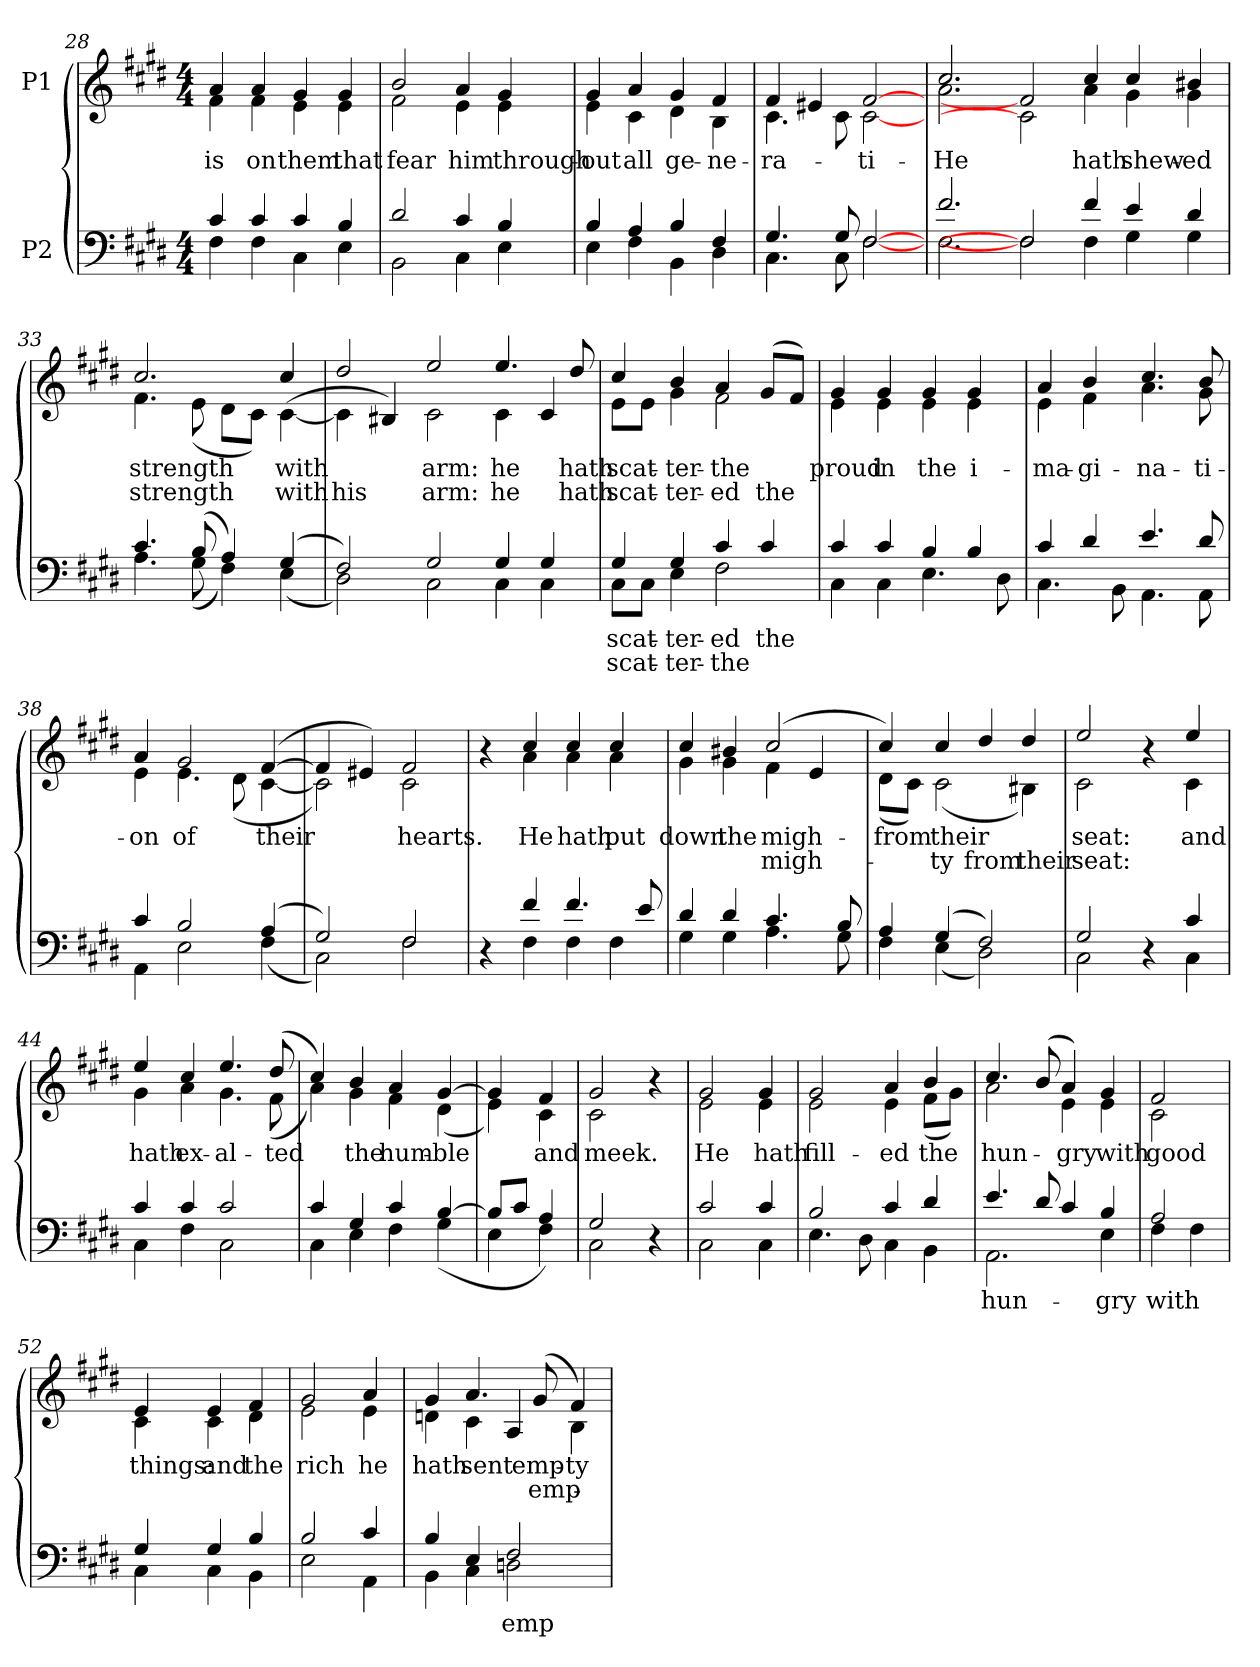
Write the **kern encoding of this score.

**kern	**text	**text	**kern	**text	**text
*part2	*part2	*part2	*part1	*part1	*part1
*staff2	*staff2	*staff2	*staff1	*staff1	*staff1
*I"P2	*	*	*I"P1	*	*
*clefF4	*	*	*clefG2	*	*
*k[f#c#g#d#]	*	*	*k[f#c#g#d#]	*	*
*E:	*	*	*E:	*	*
*M4/4	*	*	*M4/4	*	*
=28	=28	=28	=28	=28	=28
*^	*	*	*	*	*
!	!	!	!	!	!LO:LY:b	!
*	*	*	*	*^	*	*
4c#/	4F#\	.	.	4a/	4f#\	is	.
!	!	!	!	!	!	!LO:LY:b	!
4c#/	4F#\	.	.	4a/	4f#\	on	.
!	!	!	!	!	!	!LO:LY:b	!
4c#/	4C#\	.	.	4g#/	4e\	them	.
!	!	!	!	!	!	!LO:LY:b	!
4B/	4E\	.	.	4g#/	4e\	that	.
!!LO:PB:g=z	!!
=29	=29	=29	=29	=29	=29	=29	=29
!	!	!	!	!	!	!LO:LY:b	!
2d#/	2BB\	.	.	2b/	2f#\	fear	.
!	!	!	!	!	!	!LO:LY:b	!
4c#/	4C#\	.	.	4a/	4e\	him	.
!	!	!	!	!	!	!LO:LY:b	!
4B/	4E\	.	.	4g#/	4e\	through-	.
=30	=30	=30	=30	=30	=30	=30	=30
!	!	!	!	!	!	!LO:LY:b	!
4B/	4E\	.	.	4g#/	4e\	-out	.
!	!	!	!	!	!	!LO:LY:b	!
4A/	4F#\	.	.	4a/	4c#\	all	.
!	!	!	!	!	!	!LO:LY:b	!
4B/	4BB\	.	.	4g#/	4d#\	ge-	.
!	!	!	!	!	!	!LO:LY:b	!
4F#/	4D#\	.	.	4f#/	4B\	-ne-	.
=31	=31	=31	=31	=31	=31	=31	=31
!	!	!	!	!	!	!LO:LY:b	!
4.G#/	4.C#\	.	.	4f#/	4.c#\	-ra-	.
.	.	.	.	4e#X/	.	.	.
8G#/	8C#\	.	.	.	8c#\	.	.
!	!	!	!	!	!	!LO:LY:b	!
[2F#	[2F#	.	.	[2f#	[2c#	-ti-	.
=32	=32	=32	=32	=32	=32	=32	=32
!	!	!	!	!	!	!LO:LY:b	!
2.f#/	2.F#\	.	.	2.cc#/	2.a\	He	.
2F#]	2F#]	.	.	2f#]	2c#]	.	.
!	!	!	!	!	!	!LO:LY:b	!
4f#/	4F#\	.	.	4cc#/	4a\	hath	.
!	!	!	!	!	!	!LO:LY:b	!
4e/	4G#\	.	.	4cc#/	4g#\	shew-	.
!	!	!	!	!	!	!LO:LY:b	!
4d#/	4G#\	.	.	4b#X/	4g#\	-ed	.
!!LO:LB:g=z	!!
=33	=33	=33	=33	=33	=33	=33	=33
!	!	!	!	!	!	!LO:LY:b	!LO:LY:b
4.c#/	4.A\	.	.	2.cc#/	4.f#\	strength	strength
(>8B/	(<8G#\	.	.	.	(<8e\	.	.
4A/)	4F#\)	.	.	.	8d#\L	.	.
.	.	.	.	.	8c#\J)	.	.
!	!	!	!	!	!	!LO:LY:b	!LO:LY:b
(>4G#/	(<4E\	.	.	4cc#/	(<[4c#\	with	with
=34	=34	=34	=34	=34	=34	=34	=34
!	!	!	!	!	!	!	!LO:LY:b
2F#/)	2D#\)	.	.	2dd#/	4c#\]	.	his
.	.	.	.	.	4B#X/)	.	.
!	!	!	!	!	!	!LO:LY:b	!LO:LY:b
2G#/	2C#\	.	.	2ee/	2c#\	arm:	arm:
!	!	!	!	!	!	!LO:LY:b	!LO:LY:b
4G#/	4C#\	.	.	4.ee/	4c#\	he	he
4G#/	4C#\	.	.	.	4c#/	.	.
!	!	!	!	!	!	!LO:LY:b	!LO:LY:b
.	.	.	.	8dd#/	.	hath	hath
=35	=35	=35	=35	=35	=35	=35	=35
!	!	!LO:LY:b	!LO:LY:b	!	!	!LO:LY:b	!LO:LY:b
4G#/	8C#\L	scat-	scat-	4cc#/	8e\L	scat-	scat-
.	8C#\J	.	.	.	8e\J	.	.
!	!	!LO:LY:b	!LO:LY:b	!	!	!LO:LY:b	!LO:LY:b
4G#/	4E\	-ter-	-ter-	4b/	4g#\	-ter-	-ter-
!	!	!LO:LY:b	!LO:LY:b	!	!	!LO:LY:b	!LO:LY:b
4c#/	2F#\	-ed	the	4a/	2f#\	the	-ed
!	!	!LO:LY:b	!	!	!	!	!LO:LY:b
4c#/	.	the	.	(>8g#/L	.	.	the
.	.	.	.	8f#/J)	.	.	.
=36	=36	=36	=36	=36	=36	=36	=36
!	!	!	!	!	!	!LO:LY:b	!
4c#/	4C#\	.	.	4g#/	4e\	proud	.
!	!	!	!	!	!	!LO:LY:b	!
4c#/	4C#\	.	.	4g#/	4e\	in	.
!	!	!	!	!	!	!LO:LY:b	!
4B/	4.E\	.	.	4g#/	4e\	the	.
!	!	!	!	!	!	!LO:LY:b	!
4B/	.	.	.	4g#/	4e\	i-	.
.	8D#\	.	.	.	.	.	.
!!LO:LB:g=z	!!
=37	=37	=37	=37	=37	=37	=37	=37
!	!	!	!	!	!	!LO:LY:b	!
4c#/	4.C#\	.	.	4a/	4e\	-ma-	.
!	!	!	!	!	!	!LO:LY:b	!
4d#/	.	.	.	4b/	4f#\	-gi-	.
.	8BB\	.	.	.	.	.	.
!	!	!	!	!	!	!LO:LY:b	!
4.e/	4.AA\	.	.	4.cc#/	4.a\	-na-	.
!	!	!	!	!	!	!LO:LY:b	!
8d#/	8AA\	.	.	8b/	8g#\	-ti-	.
=38	=38	=38	=38	=38	=38	=38	=38
!	!	!	!	!	!	!LO:LY:b	!
4c#/	4AA\	.	.	4a/	4e\	-on	.
!	!	!	!	!	!	!LO:LY:b	!
2B/	2E\	.	.	2g#/	4.e\	of	.
.	.	.	.	.	(<8d#\	.	.
!	!	!	!	!	!	!LO:LY:b	!
(>4A/	(<4F#\	.	.	(>[4f#/	[4c#\	their	.
=39	=39	=39	=39	=39	=39	=39	=39
2G#/)	2C#\)	.	.	4f#/]	2c#\])	.	.
.	.	.	.	4e#X/)	.	.	.
!	!	!	!	!	!	!LO:LY:b	!
2F#/	2F#\	.	.	2f#/	2c#\	hearts.	.
=40	=40	=40	=40	=40	=40	=40	=40
4r	4ryy	.	.	4r	4ryy	.	.
!	!	!	!	!	!	!LO:LY:b	!
4f#/	4F#\	.	.	4cc#/	4a\	He	.
!	!	!	!	!	!	!LO:LY:b	!
4.f#/	4F#\	.	.	4cc#/	4a\	hath	.
!	!	!	!	!	!	!LO:LY:b	!
.	4F#\	.	.	4cc#/	4a\	put	.
8e/	.	.	.	.	.	.	.
=41	=41	=41	=41	=41	=41	=41	=41
!	!	!	!	!	!	!LO:LY:b	!
4d#/	4G#\	.	.	4cc#/	4g#\	down	.
!	!	!	!	!	!	!LO:LY:b	!
4d#/	4G#\	.	.	4b#X/	4g#\	the	.
!	!	!	!	!	!	!LO:LY:b	!LO:LY:b
4.c#/	4.A\	.	.	(>2cc#/	4f#\	migh-	migh-
.	.	.	.	.	4e/	.	.
8B/	8G#\	.	.	.	.	.	.
!!LO:LB:g=z	!!
=42	=42	=42	=42	=42	=42	=42	=42
!	!	!	!	!	!	!LO:LY:b	!
4A/	4F#\	.	.	4cc#/)	(<8d#\L	from	.
.	.	.	.	.	8c#\J)	.	.
!	!	!	!	!	!	!LO:LY:b	!LO:LY:b
(>4G#/	(<4E\	.	.	4cc#/	(<2c#\	their	-ty
!	!	!	!	!	!	!	!LO:LY:b
2F#/)	2D#\)	.	.	4dd#/	.	.	from
!	!	!	!	!	!	!	!LO:LY:b
.	.	.	.	4dd#/	4B#X\)	.	their
=43	=43	=43	=43	=43	=43	=43	=43
!	!	!	!	!	!	!LO:LY:b	!LO:LY:b
2G#/	2C#\	.	.	2ee/	2c#\	seat:	seat:
4r	4ryy	.	.	4r	4ryy	.	.
!	!	!	!	!	!	!LO:LY:b	!
4c#/	4C#\	.	.	4ee/	4c#\	and	.
=44	=44	=44	=44	=44	=44	=44	=44
!	!	!	!	!	!	!LO:LY:b	!
4c#/	4C#\	.	.	4ee/	4g#\	hath	.
!	!	!	!	!	!	!LO:LY:b	!
4c#/	4F#\	.	.	4cc#/	4a\	ex-	.
!	!	!	!	!	!	!LO:LY:b	!
2c#/	2C#\	.	.	4.ee/	4.g#\	-al-	.
!	!	!	!	!	!	!LO:LY:b	!
.	.	.	.	(>8dd#/	(<8f#\	-ted	.
=45	=45	=45	=45	=45	=45	=45	=45
4c#/	4C#\	.	.	4cc#/)	4a\)	.	.
!	!	!	!	!	!	!LO:LY:b	!
4G#/	4E\	.	.	4b/	4g#\	the	.
!	!	!	!	!	!	!LO:LY:b	!
4c#/	4F#\	.	.	4a/	4f#\	hum-	.
!	!	!	!	!	!	!LO:LY:b	!
[4B/	(<4G#\	.	.	[4g#/	(<4d#\	-ble	.
=46	=46	=46	=46	=46	=46	=46	=46
8B/L]	4E\	.	.	4g#/]	4e\)	.	.
8c#/J	.	.	.	.	.	.	.
!	!	!	!	!	!	!LO:LY:b	!
4A/)	4F#\	.	.	4f#/	4c#\	and	.
=47	=47	=47	=47	=47	=47	=47	=47
!	!	!	!	!	!	!LO:LY:b	!
2G#/	2C#\	.	.	2g#/	2c#\	meek.	.
4r	4ryy	.	.	4r	4ryy	.	.
!!LO:PB:g=z	!!
=48	=48	=48	=48	=48	=48	=48	=48
!	!	!	!	!	!	!LO:LY:b	!
2c#/	2C#\	.	.	2g#/	2e\	He	.
!	!	!	!	!	!	!LO:LY:b	!
4c#/	4C#\	.	.	4g#/	4e\	hath	.
=49	=49	=49	=49	=49	=49	=49	=49
!	!	!	!	!	!	!LO:LY:b	!
2B/	4.E\	.	.	2g#/	2e\	fill-	.
.	8D#\	.	.	.	.	.	.
!	!	!	!	!	!	!LO:LY:b	!
4c#/	4C#\	.	.	4a/	4e\	-ed	.
!	!	!	!	!	!	!LO:LY:b	!
4d#/	4BB\	.	.	4b/	(<8f#\L	the	.
.	.	.	.	.	8g#\J)	.	.
=50	=50	=50	=50	=50	=50	=50	=50
!	!	!LO:LY:b	!	!	!	!LO:LY:b	!
4.e/	2.AA\	hun-	.	4.cc#/	2a\	hun-	.
8d#/	.	.	.	(>8b/	.	.	.
!	!	!	!	!	!	!LO:LY:b	!
4c#/	.	.	.	4a/)	4e\	-gry	.
!	!	!LO:LY:b	!	!	!	!LO:LY:b	!
4B/	4E\	-gry	.	4g#/	4e\	with	.
=51	=51	=51	=51	=51	=51	=51	=51
!	!	!LO:LY:b	!	!	!	!LO:LY:b	!
2A/	4F#\	with	.	2f#/	2c#\	good	.
.	4F#\	.	.	.	.	.	.
=52	=52	=52	=52	=52	=52	=52	=52
!	!	!	!	!	!	!LO:LY:b	!
4G#/	4C#\	.	.	4e/	4c#\	things:	.
!	!	!	!	!	!	!LO:LY:b	!
4G#/	4C#\	.	.	4e/	4c#\	and	.
!	!	!	!	!	!	!LO:LY:b	!
4B/	4BB\	.	.	4f#/	4d#\	the	.
=53	=53	=53	=53	=53	=53	=53	=53
!	!	!	!	!	!	!LO:LY:b	!
2B/	2E\	.	.	2g#/	2e\	rich	.
!	!	!	!	!	!	!LO:LY:b	!
4c#/	4AA\	.	.	4a/	4e\	he	.
!!LO:PB:g=z	!!
=54	=54	=54	=54	=54	=54	=54	=54
!	!	!	!	!	!	!LO:LY:b	!
4B/	4BB\	.	.	4g#/	4dn\	hath	.
!	!	!	!	!	!	!LO:LY:b	!
4E/	4C#\	.	.	4.a/	4c#\	sent	.
!	!	!LO:LY:b	!	!	!	!	!
2F#/	2Dn\	emp-	.	.	4A/	.	.
!	!	!	!	!	!	!LO:LY:b	!LO:LY:b
.	.	.	.	(>8g#/	.	emp-	emp-
!	!	!	!	!	!	!LO:LY:b	!
.	.	.	.	4f#/)	4B\	-ty	.
*v	*v	*	*	*	*	*	*
*	*	*	*v	*v	*	*
=	=	=	=	=	=
*-	*-	*-	*-	*-	*-
